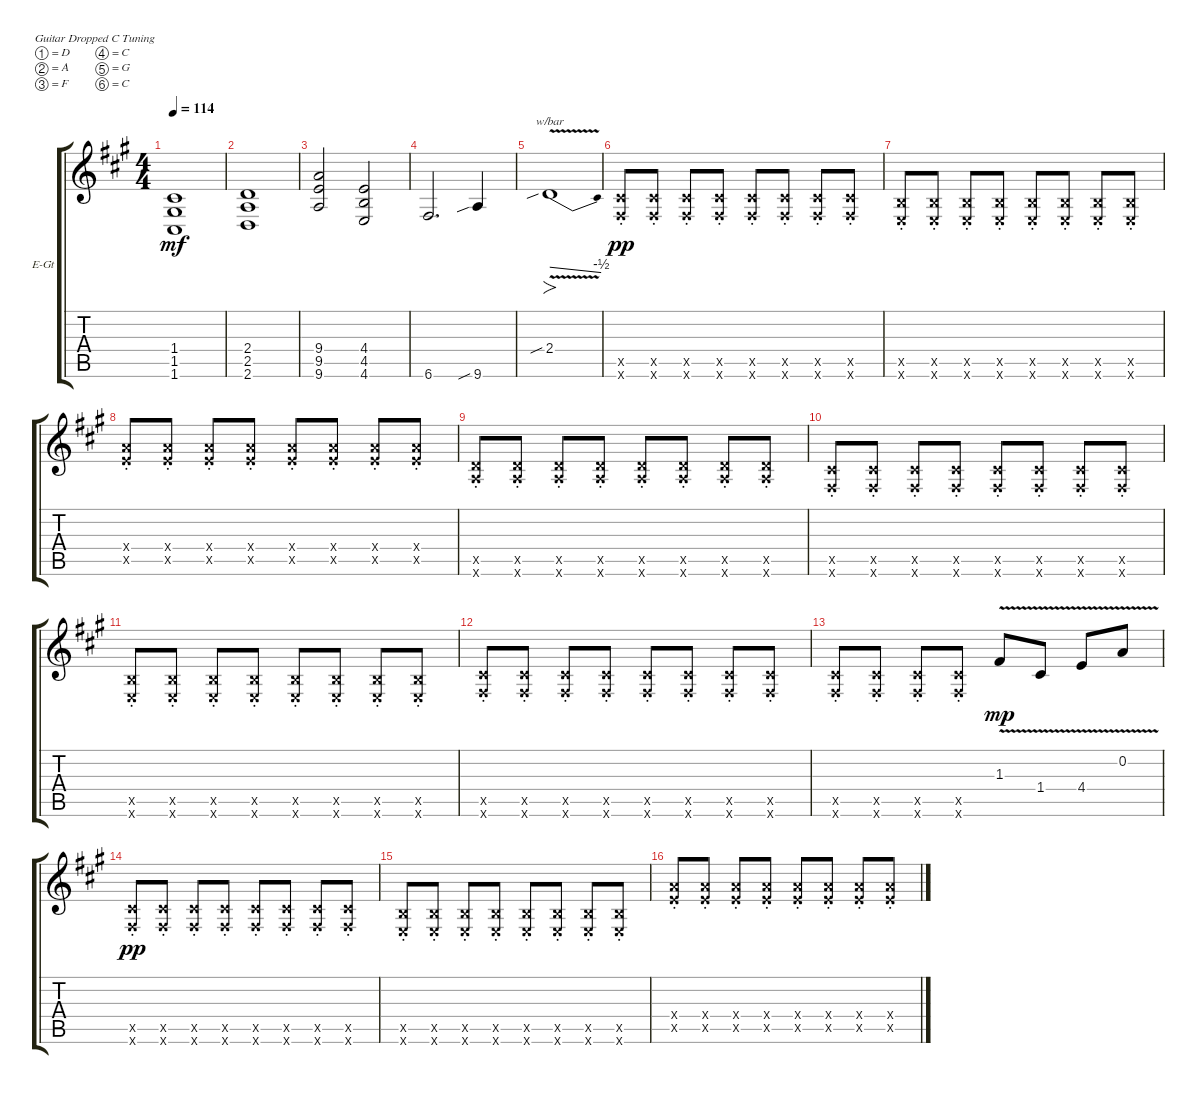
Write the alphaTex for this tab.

\defaultSystemsLayout 4
\bracketExtendMode groupsimilarinstruments
\firstSystemTrackNameOrientation horizontal
\otherSystemsTrackNameOrientation horizontal
\track ("Electric Guitar" "E-Gt") {instrument distortionguitar}
\staff {score tabs}
\tuning (D4 A3 F3 C3 G2 C2)
\ts (4 4)
\tempo 114
\clef g2
\ks f#minor
(1.6 1.5 1.4).1{dy mf} |
(2.6 2.5 2.4).1 |
(9.4 9.5 9.6).2 (4.4 4.5 4.6).2 |
6.6.2{d} 9.6{sib}.4 |
2.4{v sib}.1{fo tbe (dive default 45 0 59.4 -2)} |
(6.6{st x} 6.5{st x}).8{dy pp} (6.6{st x} 6.5{st x}).8 (6.6{st x} 6.5{st x}).8 (6.6{st x} 6.5{st x}).8 (6.6{st x} 6.5{st x}).8 (6.6{st x} 6.5{st x}).8 (6.6{st x} 6.5{st x}).8 (6.6{st x} 6.5{st x}).8 |
(4.6{st x} 4.5{st x}).8 (4.6{st x} 4.5{st x}).8 (4.6{st x} 4.5{st x}).8 (4.6{st x} 4.5{st x}).8 (4.6{st x} 4.5{st x}).8 (4.6{st x} 4.5{st x}).8 (4.6{st x} 4.5{st x}).8 (4.6{st x} 4.5{st x}).8 |
(9.5{st x} 9.4{st x}).8 (9.5{st x} 9.4{st x}).8 (9.5{st x} 9.4{st x}).8 (9.5{st x} 9.4{st x}).8 (9.5{st x} 9.4{st x}).8 (9.5{st x} 9.4{st x}).8 (9.5{st x} 9.4{st x}).8 (9.5{st x} 9.4{st x}).8 |
(7.5{st x} 9.6{st x}).8 (7.5{st x} 9.6{st x}).8 (7.5{st x} 9.6{st x}).8 (7.5{st x} 9.6{st x}).8 (7.5{st x} 9.6{st x}).8 (7.5{st x} 9.6{st x}).8 (7.5{st x} 9.6{st x}).8 (7.5{st x} 9.6{st x}).8 |
(6.6{st x} 6.5{st x}).8 (6.6{st x} 6.5{st x}).8 (6.6{st x} 6.5{st x}).8 (6.6{st x} 6.5{st x}).8 (6.6{st x} 6.5{st x}).8 (6.6{st x} 6.5{st x}).8 (6.6{st x} 6.5{st x}).8 (6.6{st x} 6.5{st x}).8 |
(4.6{st x} 4.5{st x}).8 (4.6{st x} 4.5{st x}).8 (4.6{st x} 4.5{st x}).8 (4.6{st x} 4.5{st x}).8 (4.6{st x} 4.5{st x}).8 (4.6{st x} 4.5{st x}).8 (4.6{st x} 4.5{st x}).8 (4.6{st x} 4.5{st x}).8 |
(6.6{st x} 6.5{st x}).8 (6.6{st x} 6.5{st x}).8 (6.6{st x} 6.5{st x}).8 (6.6{st x} 6.5{st x}).8 (6.6{st x} 6.5{st x}).8 (6.6{st x} 6.5{st x}).8 (6.6{st x} 6.5{st x}).8 (6.6{st x} 6.5{st x}).8 |
(6.6{st x} 6.5{st x}).8 (6.6{st x} 6.5{st x}).8 (6.6{st x} 6.5{st x}).8 (6.6{st x} 6.5{st x}).8 1.3{v}.8{dy mp} 1.4{v}.8 4.4{v}.8 0.2{v}.8 |
(6.6{st x} 6.5{st x}).8{dy pp} (6.6{st x} 6.5{st x}).8 (6.6{st x} 6.5{st x}).8 (6.6{st x} 6.5{st x}).8 (6.6{st x} 6.5{st x}).8 (6.6{st x} 6.5{st x}).8 (6.6{st x} 6.5{st x}).8 (6.6{st x} 6.5{st x}).8 |
(4.6{st x} 4.5{st x}).8 (4.6{st x} 4.5{st x}).8 (4.6{st x} 4.5{st x}).8 (4.6{st x} 4.5{st x}).8 (4.6{st x} 4.5{st x}).8 (4.6{st x} 4.5{st x}).8 (4.6{st x} 4.5{st x}).8 (4.6{st x} 4.5{st x}).8 |
(9.5{st x} 9.4{st x}).8 (9.5{st x} 9.4{st x}).8 (9.5{st x} 9.4{st x}).8 (9.5{st x} 9.4{st x}).8 (9.5{st x} 9.4{st x}).8 (9.5{st x} 9.4{st x}).8 (9.5{st x} 9.4{st x}).8 (9.5{st x} 9.4{st x}).8
